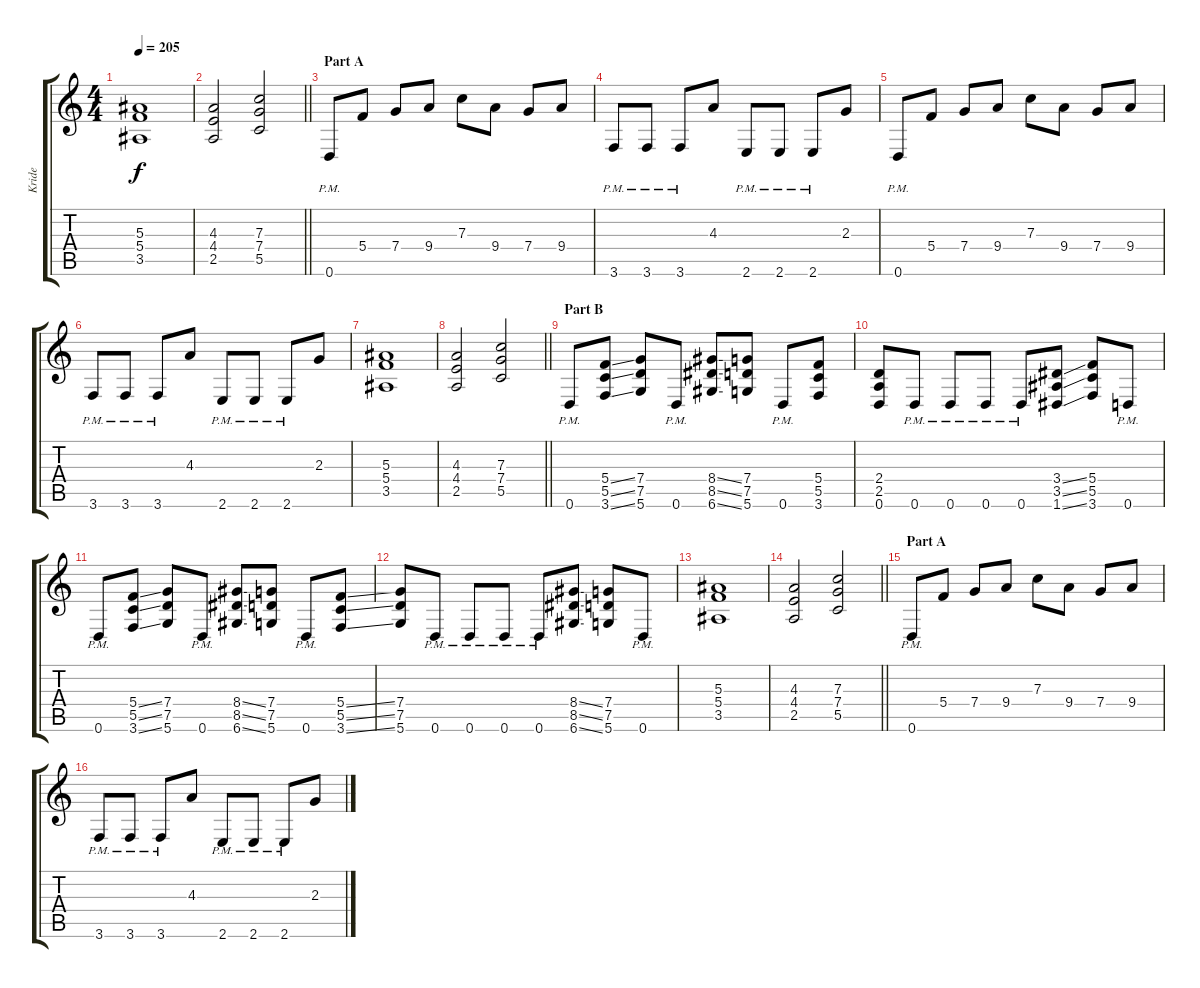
\track ("Kride" "Kride") {instrument distortionguitar}
\staff {score tabs}
\tuning (D4 A3 F3 C3 G2 D2) {hide}
\ts (4 4)
\tempo 205
\clef g2
\ks c
(5.3 5.4 3.5).1{dy f} |
\barLineRight lightlight
(4.3 4.4 2.5).2 (7.3 7.4 5.5).2 |
\section ("" "Part A")
0.6{pm}.8 5.4.8 7.4.8 9.4.8 7.3.8 9.4.8 7.4.8 9.4.8 |
3.6{pm}.8 3.6{pm}.8 3.6{pm}.8 4.3.8 2.6{pm}.8 2.6{pm}.8 2.6{pm}.8 2.3.8 |
0.6{pm}.8 5.4.8 7.4.8 9.4.8 7.3.8 9.4.8 7.4.8 9.4.8 |
3.6{pm}.8 3.6{pm}.8 3.6{pm}.8 4.3.8 2.6{pm}.8 2.6{pm}.8 2.6{pm}.8 2.3.8 |
(5.3 5.4 3.5).1 |
\barLineRight lightlight
(4.3 4.4 2.5).2 (7.3 7.4 5.5).2 |
\section ("" "Part B")
0.6{pm}.8 (5.4{ss} 5.5{ss} 3.6{ss}).8 (7.4 7.5 5.6).8 0.6{pm}.8 (8.4{ss} 8.5{ss} 6.6{ss}).8 (7.4 7.5 5.6).8 0.6{pm}.8 (5.4 5.5 3.6).8 |
(2.4 2.5 0.6).8 0.6{pm}.8 0.6{pm}.8 0.6{pm}.8 0.6{pm}.8 (3.4{ss} 3.5{ss} 1.6{ss}).8 (5.4 5.5 3.6).8 0.6{pm}.8 |
0.6{pm}.8 (5.4{ss} 5.5{ss} 3.6{ss}).8 (7.4 7.5 5.6).8 0.6{pm}.8 (8.4{ss} 8.5{ss} 6.6{ss}).8 (7.4 7.5 5.6).8 0.6{pm}.8 (5.4{ss} 5.5{ss} 3.6{ss}).8 |
(7.4 7.5 5.6).8 0.6{pm}.8 0.6{pm}.8 0.6{pm}.8 0.6{pm}.8 (8.4{ss} 8.5{ss} 6.6{ss}).8 (7.4 7.5 5.6).8 0.6{pm}.8 |
(5.3 5.4 3.5).1 |
\barLineRight lightlight
(4.3 4.4 2.5).2 (7.3 7.4 5.5).2 |
\section ("" "Part A")
0.6{pm}.8 5.4.8 7.4.8 9.4.8 7.3.8 9.4.8 7.4.8 9.4.8 |
3.6{pm}.8 3.6{pm}.8 3.6{pm}.8 4.3.8 2.6{pm}.8 2.6{pm}.8 2.6{pm}.8 2.3.8
